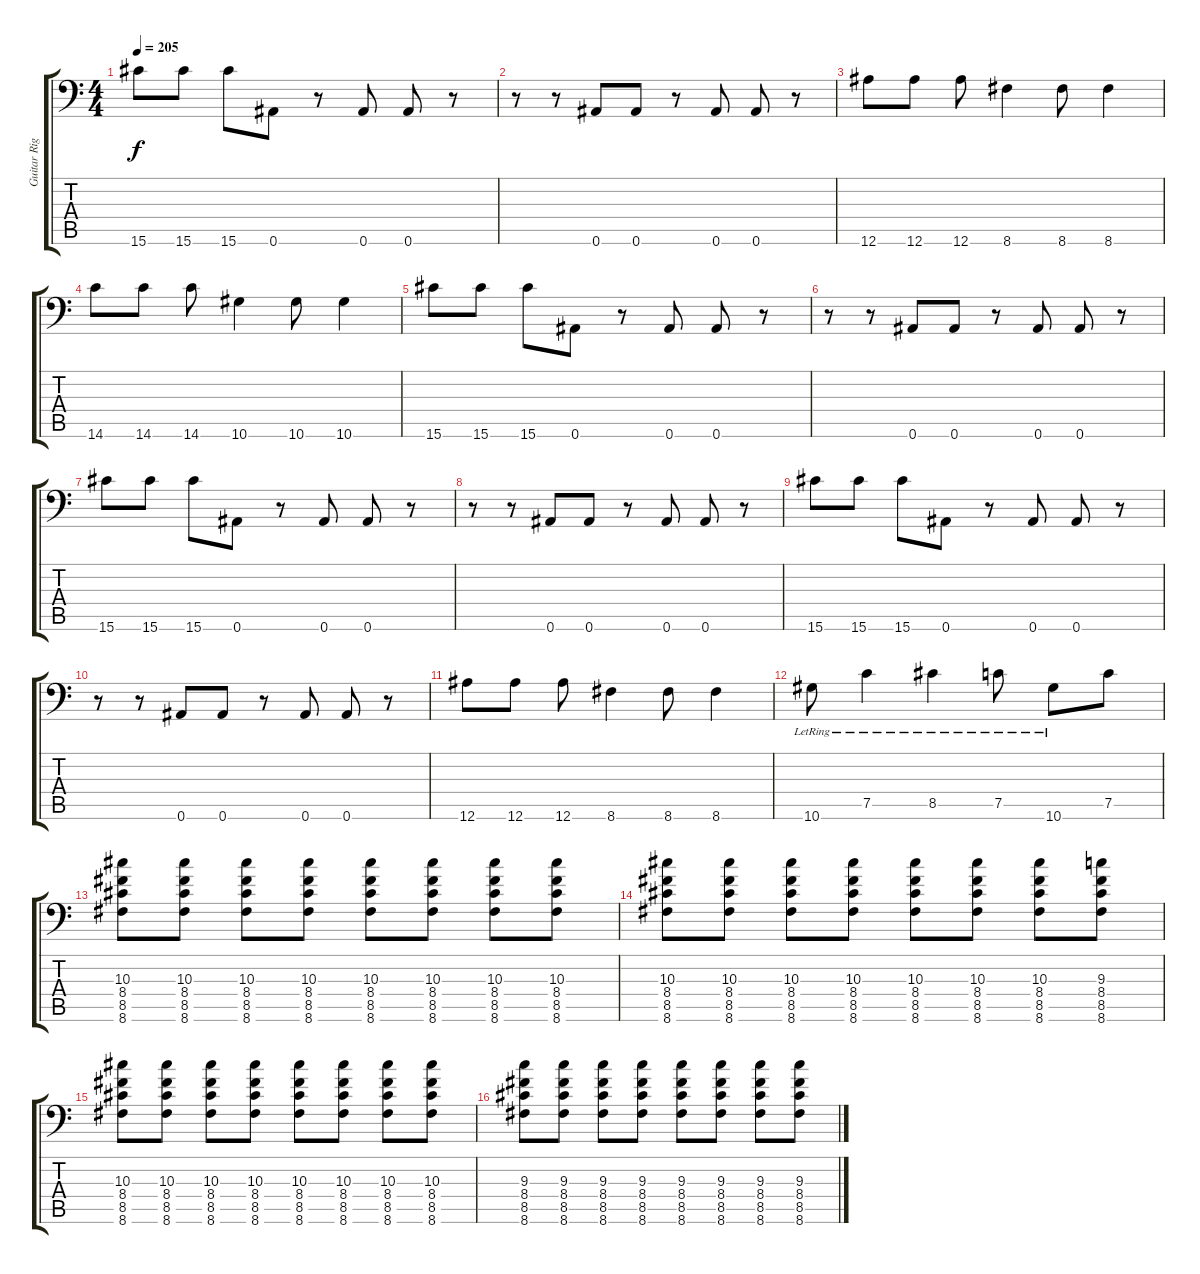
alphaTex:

\track ("Guitar Right" "Guitar Rig") {instrument distortionguitar}
\staff {score tabs}
\tuning (C4 G3 Eb3 Bb2 F2 Bb1) {hide}
\ts (4 4)
\tempo 205
\clef f4
\ks c
15.6.8{dy f} 15.6.8 15.6.8 0.6.8 r.8 0.6.8 0.6.8 r.8 |
r.8 r.8 0.6.8 0.6.8 r.8 0.6.8 0.6.8 r.8 |
12.6.8 12.6.8 12.6.8 8.6.4 8.6.8 8.6.4 |
14.6.8 14.6.8 14.6.8 10.6.4 10.6.8 10.6.4 |
15.6.8 15.6.8 15.6.8 0.6.8 r.8 0.6.8 0.6.8 r.8 |
r.8 r.8 0.6.8 0.6.8 r.8 0.6.8 0.6.8 r.8 |
15.6.8 15.6.8 15.6.8 0.6.8 r.8 0.6.8 0.6.8 r.8 |
r.8 r.8 0.6.8 0.6.8 r.8 0.6.8 0.6.8 r.8 |
15.6.8 15.6.8 15.6.8 0.6.8 r.8 0.6.8 0.6.8 r.8 |
r.8 r.8 0.6.8 0.6.8 r.8 0.6.8 0.6.8 r.8 |
12.6.8 12.6.8 12.6.8 8.6.4 8.6.8 8.6.4 |
10.6{lr}.8 7.5{lr}.4 8.5{lr}.4 7.5{lr}.8 10.6{lr}.8 7.5.8 |
(10.3 8.4 8.5 8.6).8 (10.3 8.4 8.5 8.6).8 (10.3 8.4 8.5 8.6).8 (10.3 8.4 8.5 8.6).8 (10.3 8.4 8.5 8.6).8 (10.3 8.4 8.5 8.6).8 (10.3 8.4 8.5 8.6).8 (10.3 8.4 8.5 8.6).8 |
(10.3 8.4 8.5 8.6).8 (10.3 8.4 8.5 8.6).8 (10.3 8.4 8.5 8.6).8 (10.3 8.4 8.5 8.6).8 (10.3 8.4 8.5 8.6).8 (10.3 8.4 8.5 8.6).8 (10.3 8.4 8.5 8.6).8 (9.3 8.4 8.5 8.6).8 |
(10.3 8.4 8.5 8.6).8 (10.3 8.4 8.5 8.6).8 (10.3 8.4 8.5 8.6).8 (10.3 8.4 8.5 8.6).8 (10.3 8.4 8.5 8.6).8 (10.3 8.4 8.5 8.6).8 (10.3 8.4 8.5 8.6).8 (10.3 8.4 8.5 8.6).8 |
(9.3 8.4 8.5 8.6).8 (9.3 8.4 8.5 8.6).8 (9.3 8.4 8.5 8.6).8 (9.3 8.4 8.5 8.6).8 (9.3 8.4 8.5 8.6).8 (9.3 8.4 8.5 8.6).8 (9.3 8.4 8.5 8.6).8 (9.3 8.4 8.5 8.6).8
